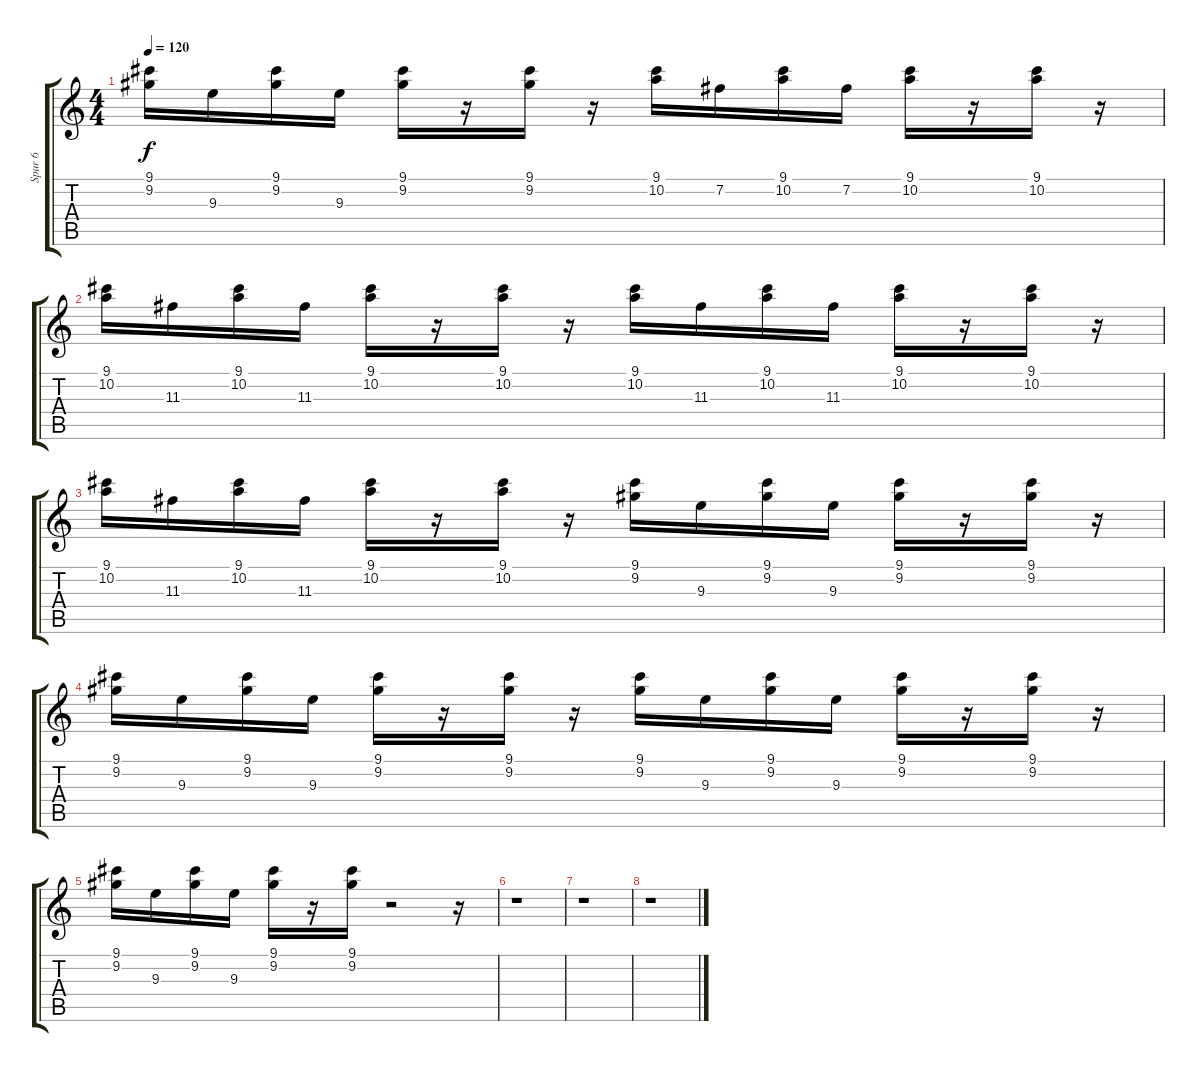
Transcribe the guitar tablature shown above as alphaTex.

\track ("Spur 6" "Spur 6") {instrument acousticguitarsteel}
\staff {score tabs}
\tuning (E4 B3 G3 D3 A2 E2) {hide}
\ts (4 4)
\tempo 120
\clef g2
\ks c
(9.1 9.2).16{dy f} 9.3.16 (9.1 9.2).16 9.3.16 (9.1 9.2).16 r.16 (9.1 9.2).16 r.16 (9.1 10.2).16 7.2.16 (9.1 10.2).16 7.2.16 (9.1 10.2).16 r.16 (9.1 10.2).16 r.16 |
(9.1 10.2).16 11.3.16 (9.1 10.2).16 11.3.16 (9.1 10.2).16 r.16 (9.1 10.2).16 r.16 (9.1 10.2).16 11.3.16 (9.1 10.2).16 11.3.16 (9.1 10.2).16 r.16 (9.1 10.2).16 r.16 |
(9.1 10.2).16 11.3.16 (9.1 10.2).16 11.3.16 (9.1 10.2).16 r.16 (9.1 10.2).16 r.16 (9.1 9.2).16 9.3.16 (9.1 9.2).16 9.3.16 (9.1 9.2).16 r.16 (9.1 9.2).16 r.16 |
(9.1 9.2).16 9.3.16 (9.1 9.2).16 9.3.16 (9.1 9.2).16 r.16 (9.1 9.2).16 r.16 (9.1 9.2).16 9.3.16 (9.1 9.2).16 9.3.16 (9.1 9.2).16 r.16 (9.1 9.2).16 r.16 |
(9.1 9.2).16 9.3.16 (9.1 9.2).16 9.3.16 (9.1 9.2).16 r.16 (9.1 9.2).16 r.2 r.16 |
r.1 |
r.1 |
r.1
